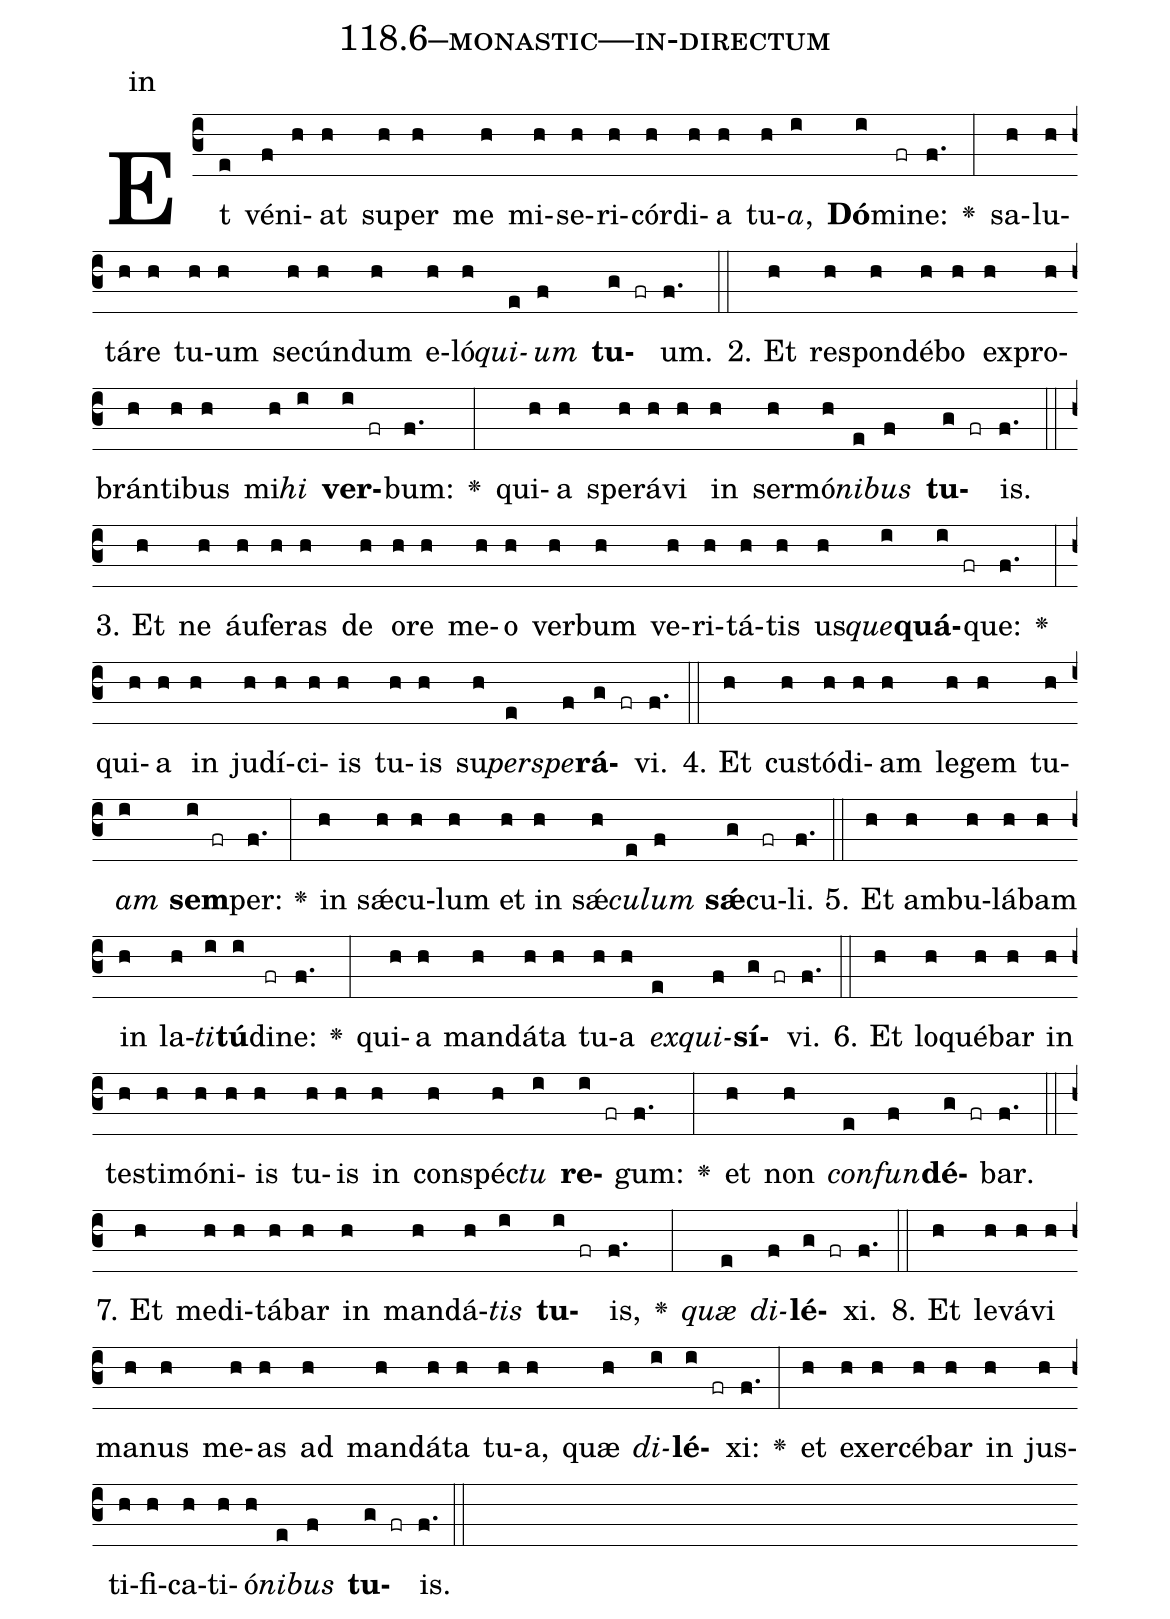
name: 118.6--monastic---in-directum;
annotation: in;
%%
(c3)Et(e) vé(f)ni(h)at(h) su(h)per(h) me(h) mi(h)se(h)ri(h)cór(h)di(h)a(h) tu(h)<i>a</i>,(i) <b>Dó</b>(i)mi(fr)ne:(f.) <v>\greheightstar</v>(:) sa(h)lu(h)tá(h)re(h) tu(h)um(h) se(h)cún(h)dum(h) e(h)ló(h)<i>qui</i>(e)<i>um</i>(f) <b>tu</b>(g fr)um.(f.) (::)
2. Et(h) re(h)spon(h)dé(h)bo(h) ex(h)pro(h)brán(h)ti(h)bus(h) mi(h)<i>hi</i>(i) <b>ver</b>(i fr)bum:(f.) <v>\greheightstar</v>(:) qui(h)a(h) spe(h)rá(h)vi(h) in(h) ser(h)mó(h)<i>ni</i>(e)<i>bus</i>(f) <b>tu</b>(g fr)is.(f.) (::)
3. Et(h) ne(h) áu(h)fe(h)ras(h) de(h) o(h)re(h) me(h)o(h) ver(h)bum(h) ve(h)ri(h)tá(h)tis(h) us(h)<i>que</i>(i)<b>quá</b>(i fr)que:(f.) <v>\greheightstar</v>(:) qui(h)a(h) in(h) ju(h)dí(h)ci(h)is(h) tu(h)is(h) su(h)<i>per</i>(e)<i>spe</i>(f)<b>rá</b>(g fr)vi.(f.) (::)
4. Et(h) cus(h)tó(h)di(h)am(h) le(h)gem(h) tu(h)<i>am</i>(i) <b>sem</b>(i fr)per:(f.) <v>\greheightstar</v>(:) in(h) sǽ(h)cu(h)lum(h) et(h) in(h) sǽ(h)<i>cu</i>(e)<i>lum</i>(f) <b>sǽ</b>(g)cu(fr)li.(f.) (::)
5. Et(h) am(h)bu(h)lá(h)bam(h) in(h) la(h)<i>ti</i>(i)<b>tú</b>(i)di(fr)ne:(f.) <v>\greheightstar</v>(:) qui(h)a(h) man(h)dá(h)ta(h) tu(h)a(h) <i>ex</i>(e)<i>qui</i>(f)<b>sí</b>(g fr)vi.(f.) (::)
6. Et(h) lo(h)qué(h)bar(h) in(h) tes(h)ti(h)mó(h)ni(h)is(h) tu(h)is(h) in(h) con(h)spéc(h)<i>tu</i>(i) <b>re</b>(i fr)gum:(f.) <v>\greheightstar</v>(:) et(h) non(h) <i>con</i>(e)<i>fun</i>(f)<b>dé</b>(g fr)bar.(f.) (::)
7. Et(h) me(h)di(h)tá(h)bar(h) in(h) man(h)dá(h)<i>tis</i>(i) <b>tu</b>(i fr)is,(f.) <v>\greheightstar</v>(:) <i>quæ</i>(e) <i>di</i>(f)<b>lé</b>(g fr)xi.(f.) (::)
8. Et(h) le(h)vá(h)vi(h) ma(h)nus(h) me(h)as(h) ad(h) man(h)dá(h)ta(h) tu(h)a,(h) quæ(h) <i>di</i>(i)<b>lé</b>(i fr)xi:(f.) <v>\greheightstar</v>(:) et(h) ex(h)er(h)cé(h)bar(h) in(h) jus(h)ti(h)fi(h)ca(h)ti(h)ó(h)<i>ni</i>(e)<i>bus</i>(f) <b>tu</b>(g fr)is.(f.) (::)
